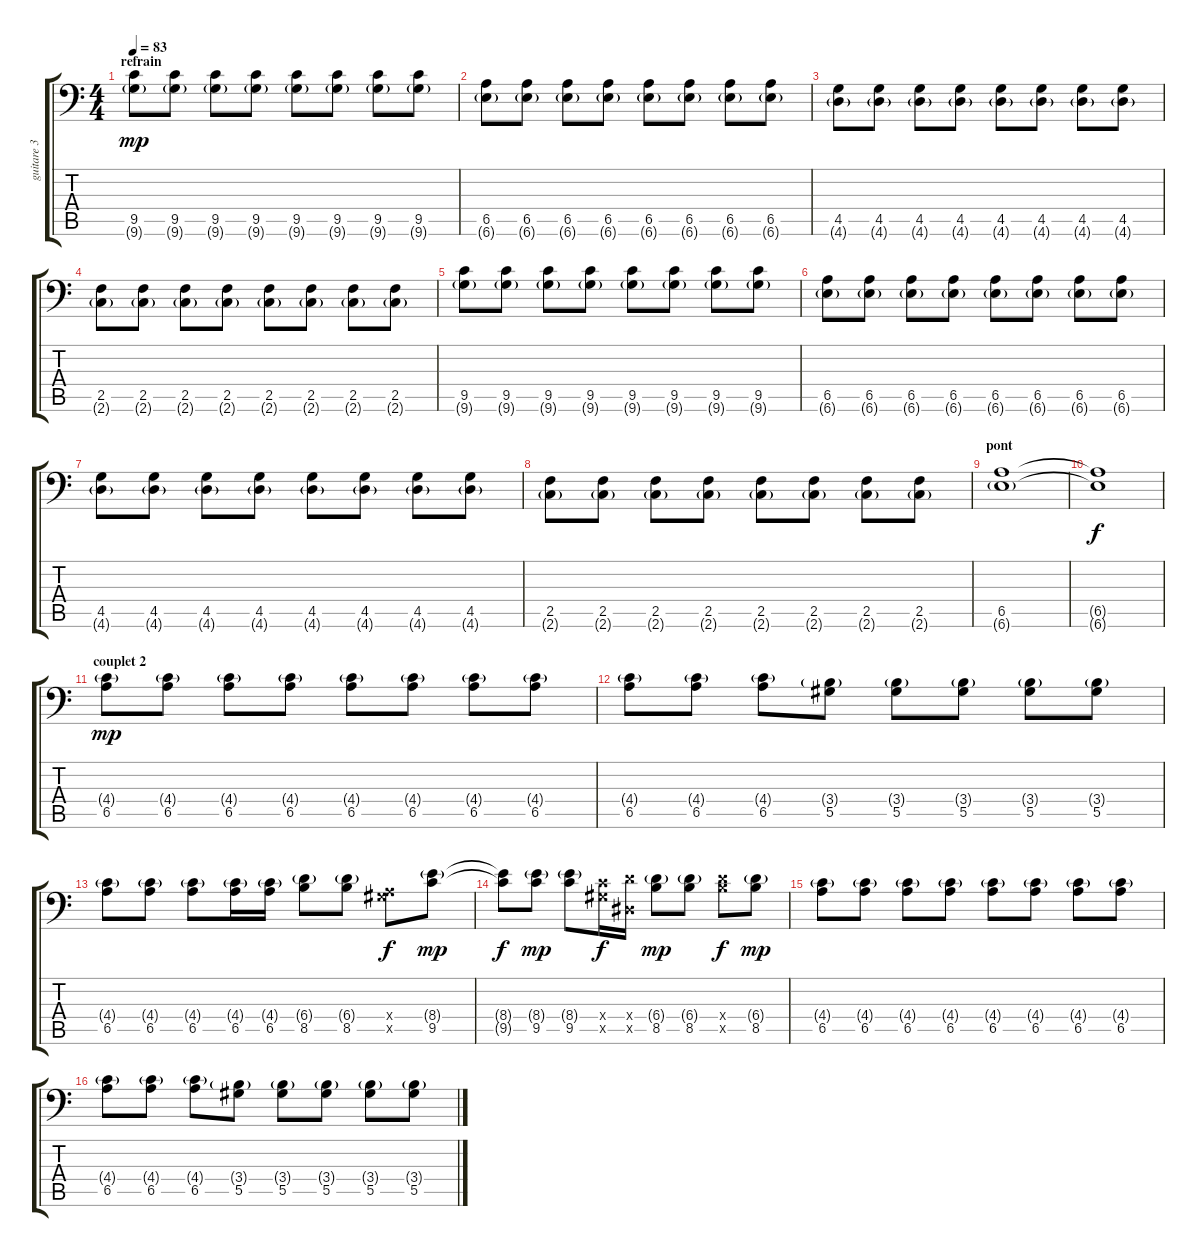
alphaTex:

\track ("guitare 3" "guitare 3") {instrument overdrivenguitar}
\staff {score tabs}
\tuning (Bb3 F3 Db3 Ab2 Eb2 Bb1) {hide}
\ts (4 4)
\section ("" "refrain")
\tempo 83
\clef f4
\ks c
(9.5 9.6{g}).8{dy mp volume 13} (9.5 9.6{g}).8 (9.5 9.6{g}).8 (9.5 9.6{g}).8 (9.5 9.6{g}).8 (9.5 9.6{g}).8 (9.5 9.6{g}).8 (9.5 9.6{g}).8 |
(6.5 6.6{g}).8 (6.5 6.6{g}).8 (6.5 6.6{g}).8 (6.5 6.6{g}).8 (6.5 6.6{g}).8 (6.5 6.6{g}).8 (6.5 6.6{g}).8 (6.5 6.6{g}).8 |
(4.5 4.6{g}).8 (4.5 4.6{g}).8 (4.5 4.6{g}).8 (4.5 4.6{g}).8 (4.5 4.6{g}).8 (4.5 4.6{g}).8 (4.5 4.6{g}).8 (4.5 4.6{g}).8 |
(2.5 2.6{g}).8 (2.5 2.6{g}).8 (2.5 2.6{g}).8 (2.5 2.6{g}).8 (2.5 2.6{g}).8 (2.5 2.6{g}).8 (2.5 2.6{g}).8 (2.5 2.6{g}).8 |
(9.5 9.6{g}).8{volume 13} (9.5 9.6{g}).8 (9.5 9.6{g}).8 (9.5 9.6{g}).8 (9.5 9.6{g}).8 (9.5 9.6{g}).8 (9.5 9.6{g}).8 (9.5 9.6{g}).8 |
(6.5 6.6{g}).8 (6.5 6.6{g}).8 (6.5 6.6{g}).8 (6.5 6.6{g}).8 (6.5 6.6{g}).8 (6.5 6.6{g}).8 (6.5 6.6{g}).8 (6.5 6.6{g}).8 |
(4.5 4.6{g}).8 (4.5 4.6{g}).8 (4.5 4.6{g}).8 (4.5 4.6{g}).8 (4.5 4.6{g}).8 (4.5 4.6{g}).8 (4.5 4.6{g}).8 (4.5 4.6{g}).8 |
(2.5 2.6{g}).8 (2.5 2.6{g}).8 (2.5 2.6{g}).8 (2.5 2.6{g}).8 (2.5 2.6{g}).8 (2.5 2.6{g}).8 (2.5 2.6{g}).8 (2.5 2.6{g}).8 |
\section ("" "pont")
(6.5 6.6{g}).1{volume 5} |
(6.5{t} 6.6{t}).1{dy f} |
\section ("" "couplet 2")
(4.4{g} 6.5).8{dy mp volume 10} (4.4{g} 6.5).8 (4.4{g} 6.5).8 (4.4{g} 6.5).8 (4.4{g} 6.5).8 (4.4{g} 6.5).8 (4.4{g} 6.5).8 (4.4{g} 6.5).8 |
(4.4{g} 6.5).8 (4.4{g} 6.5).8 (4.4{g} 6.5).8 (3.4{g} 5.5).8 (3.4{g} 5.5).8 (3.4{g} 5.5).8 (3.4{g} 5.5).8 (3.4{g} 5.5).8 |
(4.4{g} 6.5).8 (4.4{g} 6.5).8 (4.4{g} 6.5).8 (4.4{g} 6.5).16 (4.4{g} 6.5).16 (6.4{g} 8.5).8 (6.4{g} 8.5).8 (0.4{x} 6.5{x}).8{dy f} (8.4{g} 9.5).8{dy mp} |
(8.4{t} 9.5{t}).8{dy f} (8.4{g} 9.5).8{dy mp} (8.4{g} 9.5).8 (0.4{x} 9.5{x}).16{dy f} (6.4{x} 0.5{x}).16 (6.4{g} 8.5).8{dy mp} (6.4{g} 8.5).8 (6.4{x} 8.5{x}).8{dy f} (6.4{g} 8.5).8{dy mp} |
(4.4{g} 6.5).8{volume 10} (4.4{g} 6.5).8 (4.4{g} 6.5).8 (4.4{g} 6.5).8 (4.4{g} 6.5).8 (4.4{g} 6.5).8 (4.4{g} 6.5).8 (4.4{g} 6.5).8 |
(4.4{g} 6.5).8 (4.4{g} 6.5).8 (4.4{g} 6.5).8 (3.4{g} 5.5).8 (3.4{g} 5.5).8 (3.4{g} 5.5).8 (3.4{g} 5.5).8 (3.4{g} 5.5).8
